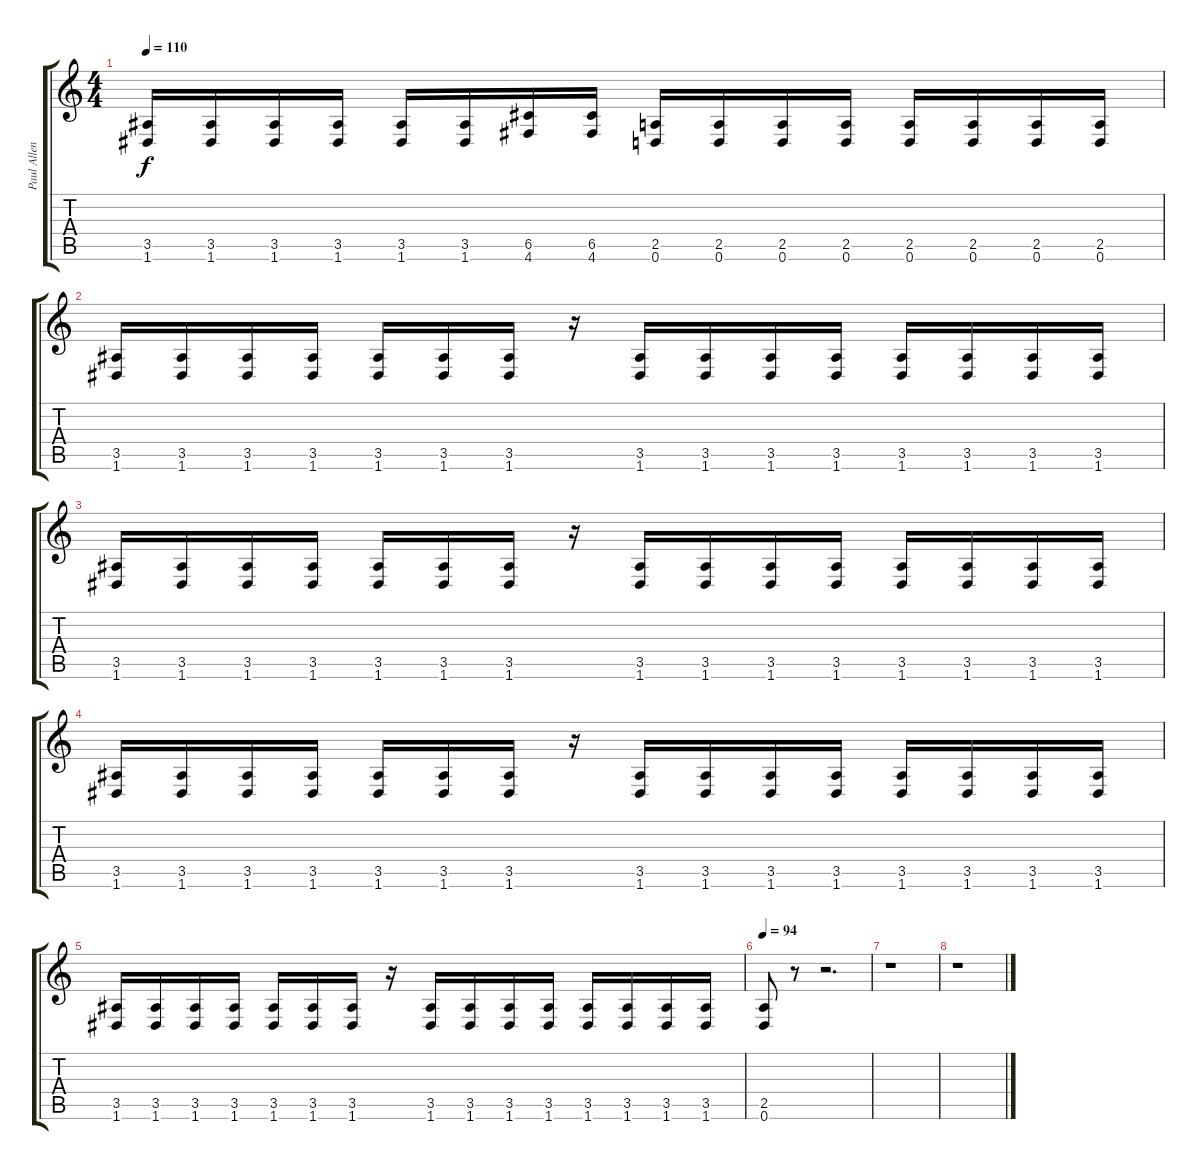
\track ("Paul Allender (Guitar)" "Paul Allen") {instrument overdrivenguitar}
\staff {score tabs}
\tuning (D4 A3 F3 C3 G2 D2) {hide}
\ts (4 4)
\tempo 110
\clef g2
\ks c
(3.5 1.6).16{dy f} (3.5 1.6).16 (3.5 1.6).16 (3.5 1.6).16 (3.5 1.6).16 (3.5 1.6).16 (6.5 4.6).16 (6.5 4.6).16 (2.5 0.6).16 (2.5 0.6).16 (2.5 0.6).16 (2.5 0.6).16 (2.5 0.6).16 (2.5 0.6).16 (2.5 0.6).16 (2.5 0.6).16 |
(3.5 1.6).16 (3.5 1.6).16 (3.5 1.6).16 (3.5 1.6).16 (3.5 1.6).16 (3.5 1.6).16 (3.5 1.6).16 r.16 (3.5 1.6).16 (3.5 1.6).16 (3.5 1.6).16 (3.5 1.6).16 (3.5 1.6).16 (3.5 1.6).16 (3.5 1.6).16 (3.5 1.6).16 |
(3.5 1.6).16 (3.5 1.6).16 (3.5 1.6).16 (3.5 1.6).16 (3.5 1.6).16 (3.5 1.6).16 (3.5 1.6).16 r.16 (3.5 1.6).16 (3.5 1.6).16 (3.5 1.6).16 (3.5 1.6).16 (3.5 1.6).16 (3.5 1.6).16 (3.5 1.6).16 (3.5 1.6).16 |
(3.5 1.6).16 (3.5 1.6).16 (3.5 1.6).16 (3.5 1.6).16 (3.5 1.6).16 (3.5 1.6).16 (3.5 1.6).16 r.16 (3.5 1.6).16 (3.5 1.6).16 (3.5 1.6).16 (3.5 1.6).16 (3.5 1.6).16 (3.5 1.6).16 (3.5 1.6).16 (3.5 1.6).16 |
(3.5 1.6).16 (3.5 1.6).16 (3.5 1.6).16 (3.5 1.6).16 (3.5 1.6).16 (3.5 1.6).16 (3.5 1.6).16 r.16 (3.5 1.6).16 (3.5 1.6).16 (3.5 1.6).16 (3.5 1.6).16 (3.5 1.6).16 (3.5 1.6).16 (3.5 1.6).16 (3.5 1.6).16 |
\tempo 94
(2.5 0.6).8 r.8 r.2{d} |
r.1 |
r.1
